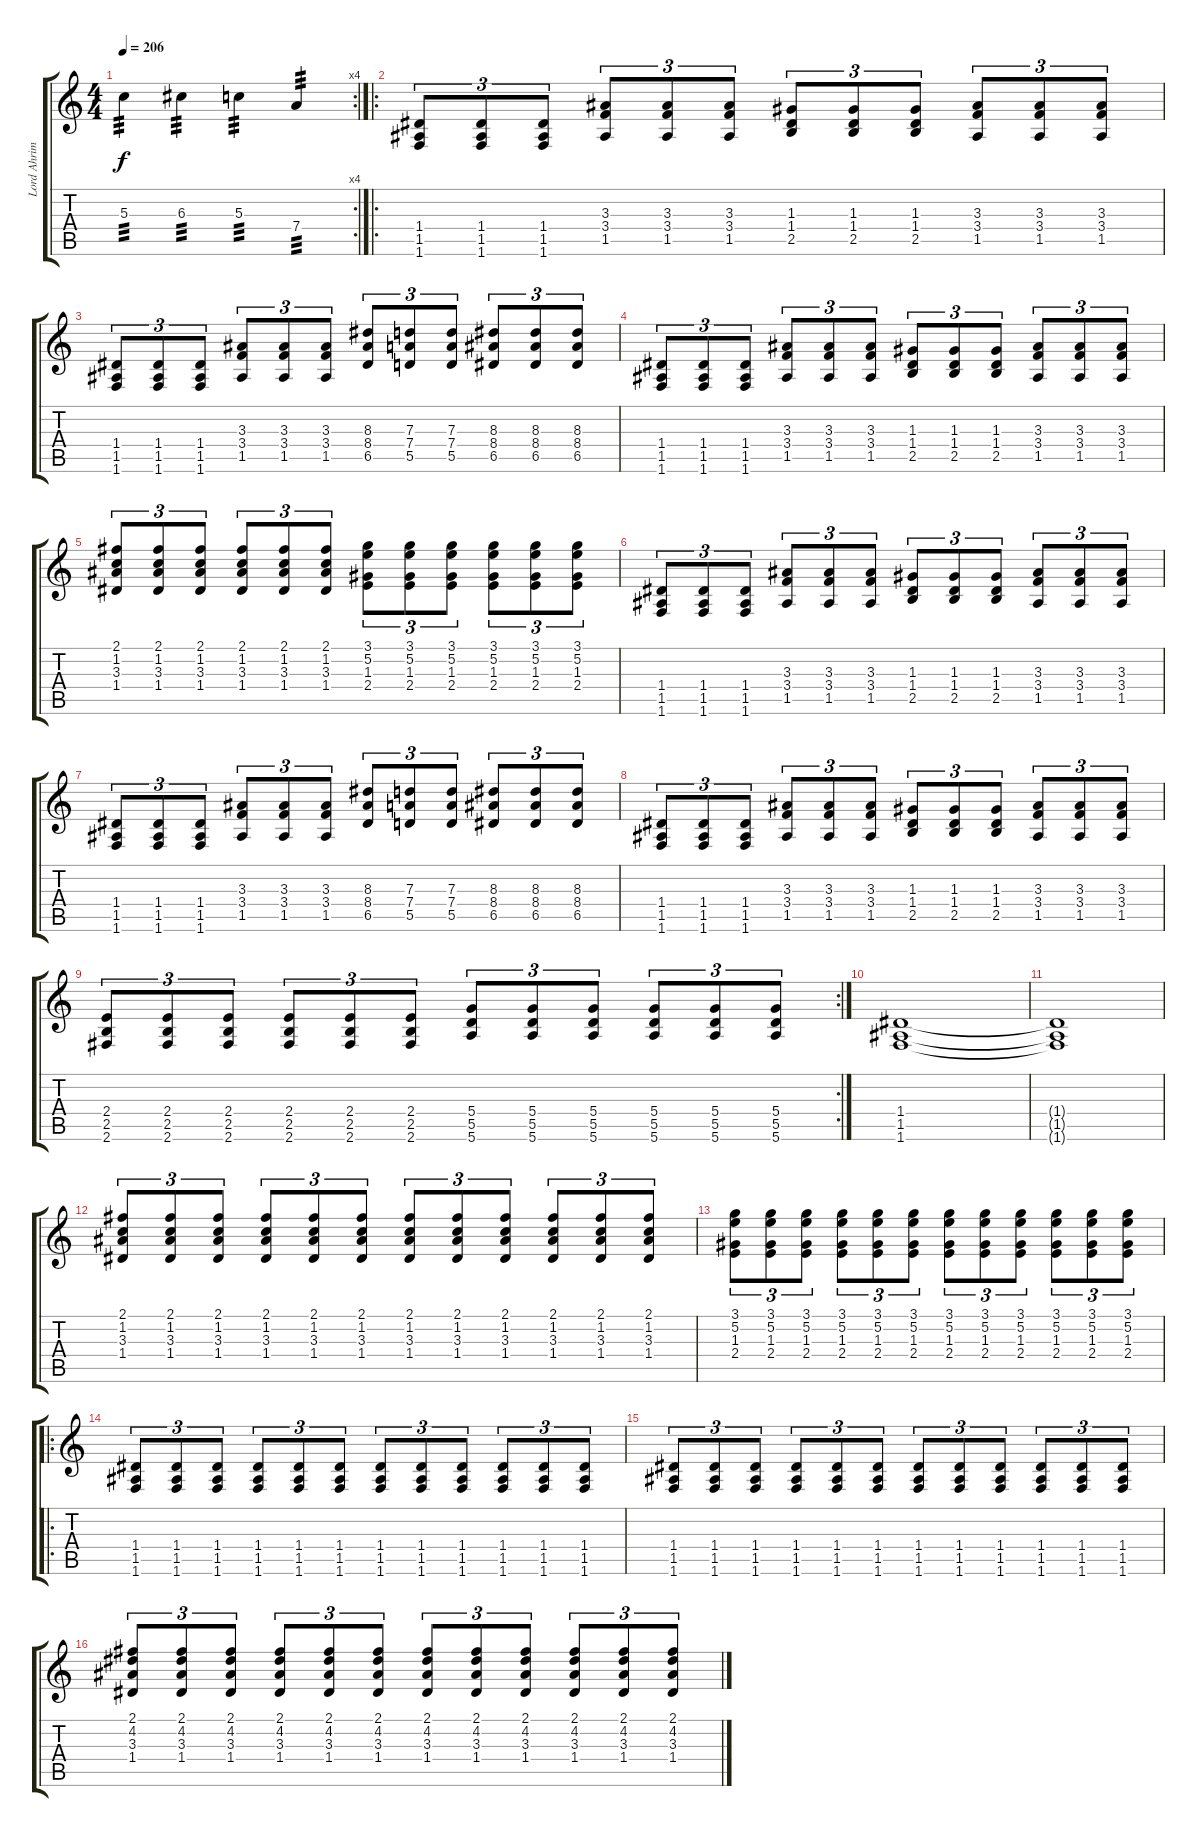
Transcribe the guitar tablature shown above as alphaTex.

\track ("Lord Ahriman" "Lord Ahrim") {instrument distortionguitar}
\staff {score tabs}
\tuning (E4 B3 G3 D3 A2 E2) {hide}
\rc 4
\ts (4 4)
\tempo 206
\clef g2
\ks c
5.3.4{tp 3 dy f} 6.3.4{tp 3} 5.3.4{tp 3} 7.4.4{tp 3} |
\ro
(1.4 1.5 1.6).8{tu (3 2)} (1.4 1.5 1.6).8{tu (3 2)} (1.4 1.5 1.6).8{tu (3 2)} (3.3 3.4 1.5).8{tu (3 2)} (3.3 3.4 1.5).8{tu (3 2)} (3.3 3.4 1.5).8{tu (3 2)} (1.3 1.4 2.5).8{tu (3 2)} (1.3 1.4 2.5).8{tu (3 2)} (1.3 1.4 2.5).8{tu (3 2)} (3.3 3.4 1.5).8{tu (3 2)} (3.3 3.4 1.5).8{tu (3 2)} (3.3 3.4 1.5).8{tu (3 2)} |
(1.4 1.5 1.6).8{tu (3 2)} (1.4 1.5 1.6).8{tu (3 2)} (1.4 1.5 1.6).8{tu (3 2)} (3.3 3.4 1.5).8{tu (3 2)} (3.3 3.4 1.5).8{tu (3 2)} (3.3 3.4 1.5).8{tu (3 2)} (8.3 8.4 6.5).8{tu (3 2)} (7.3 7.4 5.5).8{tu (3 2)} (7.3 7.4 5.5).8{tu (3 2)} (8.3 8.4 6.5).8{tu (3 2)} (8.3 8.4 6.5).8{tu (3 2)} (8.3 8.4 6.5).8{tu (3 2)} |
(1.4 1.5 1.6).8{tu (3 2)} (1.4 1.5 1.6).8{tu (3 2)} (1.4 1.5 1.6).8{tu (3 2)} (3.3 3.4 1.5).8{tu (3 2)} (3.3 3.4 1.5).8{tu (3 2)} (3.3 3.4 1.5).8{tu (3 2)} (1.3 1.4 2.5).8{tu (3 2)} (1.3 1.4 2.5).8{tu (3 2)} (1.3 1.4 2.5).8{tu (3 2)} (3.3 3.4 1.5).8{tu (3 2)} (3.3 3.4 1.5).8{tu (3 2)} (3.3 3.4 1.5).8{tu (3 2)} |
(2.1 1.2 3.3 1.4).8{tu (3 2)} (2.1 1.2 3.3 1.4).8{tu (3 2)} (2.1 1.2 3.3 1.4).8{tu (3 2)} (2.1 1.2 3.3 1.4).8{tu (3 2)} (2.1 1.2 3.3 1.4).8{tu (3 2)} (2.1 1.2 3.3 1.4).8{tu (3 2)} (3.1 5.2 1.3 2.4).8{tu (3 2)} (3.1 5.2 1.3 2.4).8{tu (3 2)} (3.1 5.2 1.3 2.4).8{tu (3 2)} (3.1 5.2 1.3 2.4).8{tu (3 2)} (3.1 5.2 1.3 2.4).8{tu (3 2)} (3.1 5.2 1.3 2.4).8{tu (3 2)} |
(1.4 1.5 1.6).8{tu (3 2)} (1.4 1.5 1.6).8{tu (3 2)} (1.4 1.5 1.6).8{tu (3 2)} (3.3 3.4 1.5).8{tu (3 2)} (3.3 3.4 1.5).8{tu (3 2)} (3.3 3.4 1.5).8{tu (3 2)} (1.3 1.4 2.5).8{tu (3 2)} (1.3 1.4 2.5).8{tu (3 2)} (1.3 1.4 2.5).8{tu (3 2)} (3.3 3.4 1.5).8{tu (3 2)} (3.3 3.4 1.5).8{tu (3 2)} (3.3 3.4 1.5).8{tu (3 2)} |
(1.4 1.5 1.6).8{tu (3 2)} (1.4 1.5 1.6).8{tu (3 2)} (1.4 1.5 1.6).8{tu (3 2)} (3.3 3.4 1.5).8{tu (3 2)} (3.3 3.4 1.5).8{tu (3 2)} (3.3 3.4 1.5).8{tu (3 2)} (8.3 8.4 6.5).8{tu (3 2)} (7.3 7.4 5.5).8{tu (3 2)} (7.3 7.4 5.5).8{tu (3 2)} (8.3 8.4 6.5).8{tu (3 2)} (8.3 8.4 6.5).8{tu (3 2)} (8.3 8.4 6.5).8{tu (3 2)} |
(1.4 1.5 1.6).8{tu (3 2)} (1.4 1.5 1.6).8{tu (3 2)} (1.4 1.5 1.6).8{tu (3 2)} (3.3 3.4 1.5).8{tu (3 2)} (3.3 3.4 1.5).8{tu (3 2)} (3.3 3.4 1.5).8{tu (3 2)} (1.3 1.4 2.5).8{tu (3 2)} (1.3 1.4 2.5).8{tu (3 2)} (1.3 1.4 2.5).8{tu (3 2)} (3.3 3.4 1.5).8{tu (3 2)} (3.3 3.4 1.5).8{tu (3 2)} (3.3 3.4 1.5).8{tu (3 2)} |
\rc 2
(2.4 2.5 2.6).8{tu (3 2)} (2.4 2.5 2.6).8{tu (3 2)} (2.4 2.5 2.6).8{tu (3 2)} (2.4 2.5 2.6).8{tu (3 2)} (2.4 2.5 2.6).8{tu (3 2)} (2.4 2.5 2.6).8{tu (3 2)} (5.4 5.5 5.6).8{tu (3 2)} (5.4 5.5 5.6).8{tu (3 2)} (5.4 5.5 5.6).8{tu (3 2)} (5.4 5.5 5.6).8{tu (3 2)} (5.4 5.5 5.6).8{tu (3 2)} (5.4 5.5 5.6).8{tu (3 2)} |
(1.4 1.5 1.6).1 |
(1.4{t} 1.5{t} 1.6{t}).1 |
(2.1 1.2 3.3 1.4).8{tu (3 2)} (2.1 1.2 3.3 1.4).8{tu (3 2)} (2.1 1.2 3.3 1.4).8{tu (3 2)} (2.1 1.2 3.3 1.4).8{tu (3 2)} (2.1 1.2 3.3 1.4).8{tu (3 2)} (2.1 1.2 3.3 1.4).8{tu (3 2)} (2.1 1.2 3.3 1.4).8{tu (3 2)} (2.1 1.2 3.3 1.4).8{tu (3 2)} (2.1 1.2 3.3 1.4).8{tu (3 2)} (2.1 1.2 3.3 1.4).8{tu (3 2)} (2.1 1.2 3.3 1.4).8{tu (3 2)} (2.1 1.2 3.3 1.4).8{tu (3 2)} |
(3.1 5.2 1.3 2.4).8{tu (3 2)} (3.1 5.2 1.3 2.4).8{tu (3 2)} (3.1 5.2 1.3 2.4).8{tu (3 2)} (3.1 5.2 1.3 2.4).8{tu (3 2)} (3.1 5.2 1.3 2.4).8{tu (3 2)} (3.1 5.2 1.3 2.4).8{tu (3 2)} (3.1 5.2 1.3 2.4).8{tu (3 2)} (3.1 5.2 1.3 2.4).8{tu (3 2)} (3.1 5.2 1.3 2.4).8{tu (3 2)} (3.1 5.2 1.3 2.4).8{tu (3 2)} (3.1 5.2 1.3 2.4).8{tu (3 2)} (3.1 5.2 1.3 2.4).8{tu (3 2)} |
\ro
(1.4 1.5 1.6).8{tu (3 2)} (1.4 1.5 1.6).8{tu (3 2)} (1.4 1.5 1.6).8{tu (3 2)} (1.4 1.5 1.6).8{tu (3 2)} (1.4 1.5 1.6).8{tu (3 2)} (1.4 1.5 1.6).8{tu (3 2)} (1.4 1.5 1.6).8{tu (3 2)} (1.4 1.5 1.6).8{tu (3 2)} (1.4 1.5 1.6).8{tu (3 2)} (1.4 1.5 1.6).8{tu (3 2)} (1.4 1.5 1.6).8{tu (3 2)} (1.4 1.5 1.6).8{tu (3 2)} |
(1.4 1.5 1.6).8{tu (3 2)} (1.4 1.5 1.6).8{tu (3 2)} (1.4 1.5 1.6).8{tu (3 2)} (1.4 1.5 1.6).8{tu (3 2)} (1.4 1.5 1.6).8{tu (3 2)} (1.4 1.5 1.6).8{tu (3 2)} (1.4 1.5 1.6).8{tu (3 2)} (1.4 1.5 1.6).8{tu (3 2)} (1.4 1.5 1.6).8{tu (3 2)} (1.4 1.5 1.6).8{tu (3 2)} (1.4 1.5 1.6).8{tu (3 2)} (1.4 1.5 1.6).8{tu (3 2)} |
(2.1 4.2 3.3 1.4).8{tu (3 2)} (2.1 4.2 3.3 1.4).8{tu (3 2)} (2.1 4.2 3.3 1.4).8{tu (3 2)} (2.1 4.2 3.3 1.4).8{tu (3 2)} (2.1 4.2 3.3 1.4).8{tu (3 2)} (2.1 4.2 3.3 1.4).8{tu (3 2)} (2.1 4.2 3.3 1.4).8{tu (3 2)} (2.1 4.2 3.3 1.4).8{tu (3 2)} (2.1 4.2 3.3 1.4).8{tu (3 2)} (2.1 4.2 3.3 1.4).8{tu (3 2)} (2.1 4.2 3.3 1.4).8{tu (3 2)} (2.1 4.2 3.3 1.4).8{tu (3 2)}
